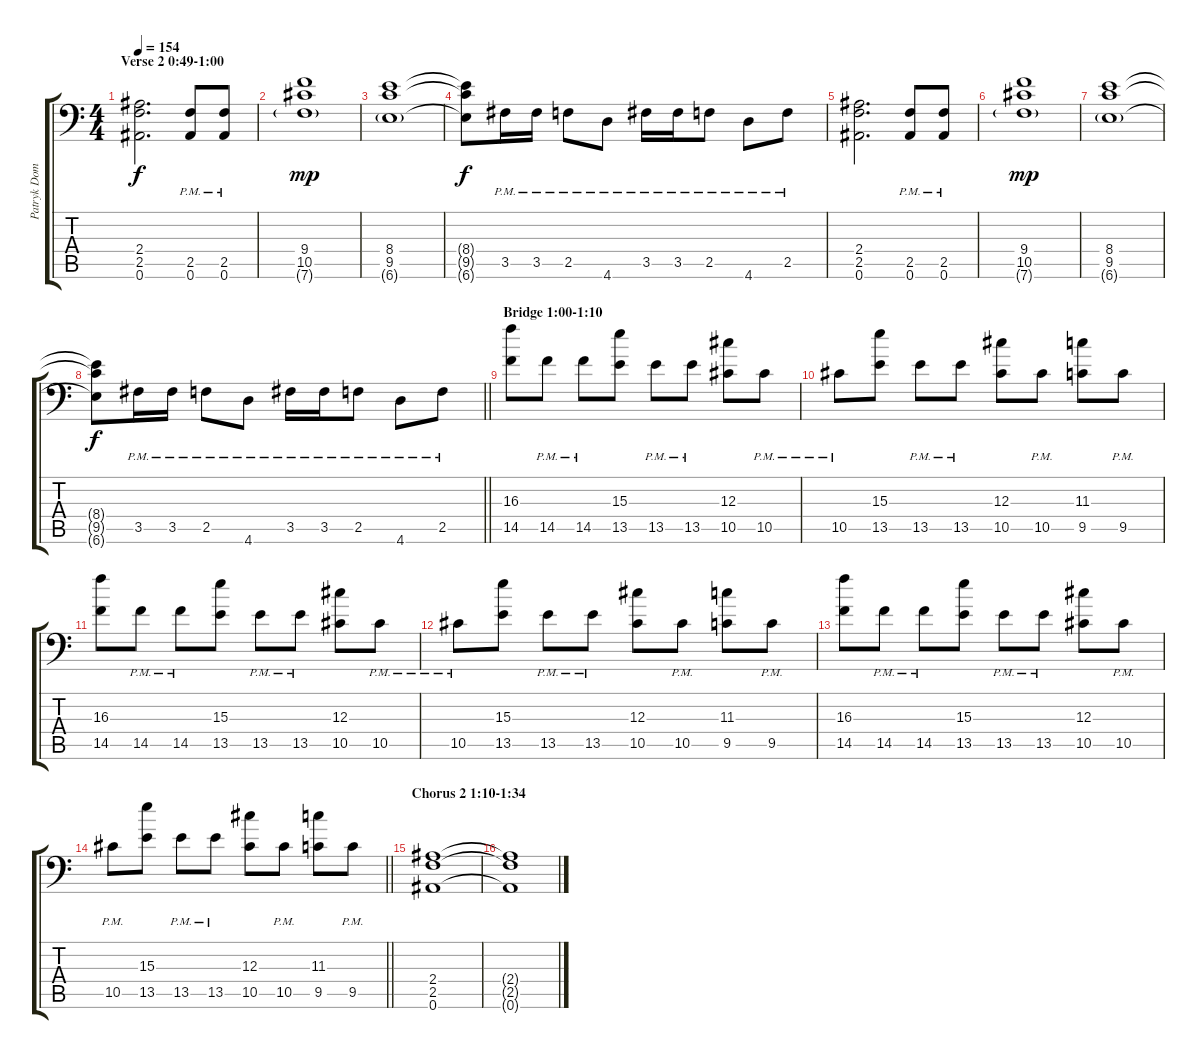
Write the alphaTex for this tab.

\track ("Patryk Dominik \"Seth\" Sztyber" "Patryk Dom") {instrument distortionguitar}
\staff {score tabs}
\tuning (Bb3 F3 Db3 Ab2 Eb2 Bb1) {hide}
\ts (4 4)
\section ("" "Verse 2 0:49-1:00")
\tempo 154
\clef f4
\ks c
(2.4 2.5 0.6).2{d dy f} (2.5{pm} 0.6{pm}).8 (2.5{pm} 0.6{pm}).8 |
(9.4 10.5 7.6{g}).1{dy mp} |
(8.4 9.5 6.6{g}).1 |
(8.4{t} 9.5{t} 6.6{t}).8{dy f} 3.5{pm}.16 3.5{pm}.16 2.5{pm}.8 4.6{pm}.8 3.5{pm}.16 3.5{pm}.16 2.5{pm}.8 4.6{pm}.8 2.5{pm}.8 |
(2.4 2.5 0.6).2{d} (2.5{pm} 0.6{pm}).8 (2.5{pm} 0.6{pm}).8 |
(9.4 10.5 7.6{g}).1{dy mp} |
(8.4 9.5 6.6{g}).1 |
\barLineRight lightlight
(8.4{t} 9.5{t} 6.6{t}).8{dy f} 3.5{pm}.16 3.5{pm}.16 2.5{pm}.8 4.6{pm}.8 3.5{pm}.16 3.5{pm}.16 2.5{pm}.8 4.6{pm}.8 2.5{pm}.8 |
\section ("" "Bridge 1:00-1:10")
(16.3 14.5).8 14.5{pm}.8 14.5{pm}.8 (15.3 13.5).8 13.5{pm}.8 13.5{pm}.8 (12.3 10.5).8 10.5{pm}.8 |
10.5{pm}.8 (15.3 13.5).8 13.5{pm}.8 13.5{pm}.8 (12.3 10.5).8 10.5{pm}.8 (11.3 9.5).8 9.5{pm}.8 |
(16.3 14.5).8 14.5{pm}.8 14.5{pm}.8 (15.3 13.5).8 13.5{pm}.8 13.5{pm}.8 (12.3 10.5).8 10.5{pm}.8 |
10.5{pm}.8 (15.3 13.5).8 13.5{pm}.8 13.5{pm}.8 (12.3 10.5).8 10.5{pm}.8 (11.3 9.5).8 9.5{pm}.8 |
(16.3 14.5).8 14.5{pm}.8 14.5{pm}.8 (15.3 13.5).8 13.5{pm}.8 13.5{pm}.8 (12.3 10.5).8 10.5{pm}.8 |
\barLineRight lightlight
10.5{pm}.8 (15.3 13.5).8 13.5{pm}.8 13.5{pm}.8 (12.3 10.5).8 10.5{pm}.8 (11.3 9.5).8 9.5{pm}.8 |
\section ("" "Chorus 2 1:10-1:34")
(2.4 2.5 0.6).1 |
(2.4{t} 2.5{t} 0.6{t}).1
